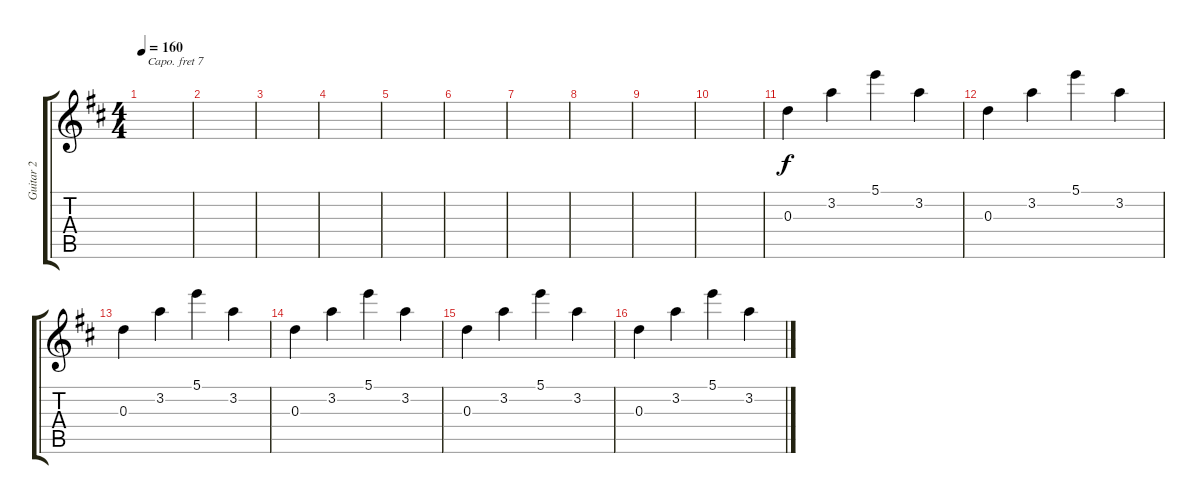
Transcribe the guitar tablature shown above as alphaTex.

\track ("Guitar 2" "Guitar 2") {instrument distortionguitar}
\staff {score tabs}
\capo 7
\tuning (E4 B3 G3 D3 A2 E2) {hide}
\ts (4 4)
\tempo 160
\clef g2
\ks d
|
|
|
|
|
|
|
|
|
|
0.3.4 3.2.4 5.1.4 3.2.4 |
0.3.4 3.2.4 5.1.4 3.2.4 |
0.3.4 3.2.4 5.1.4 3.2.4 |
0.3.4 3.2.4 5.1.4 3.2.4 |
0.3.4 3.2.4 5.1.4 3.2.4 |
0.3.4 3.2.4 5.1.4 3.2.4
